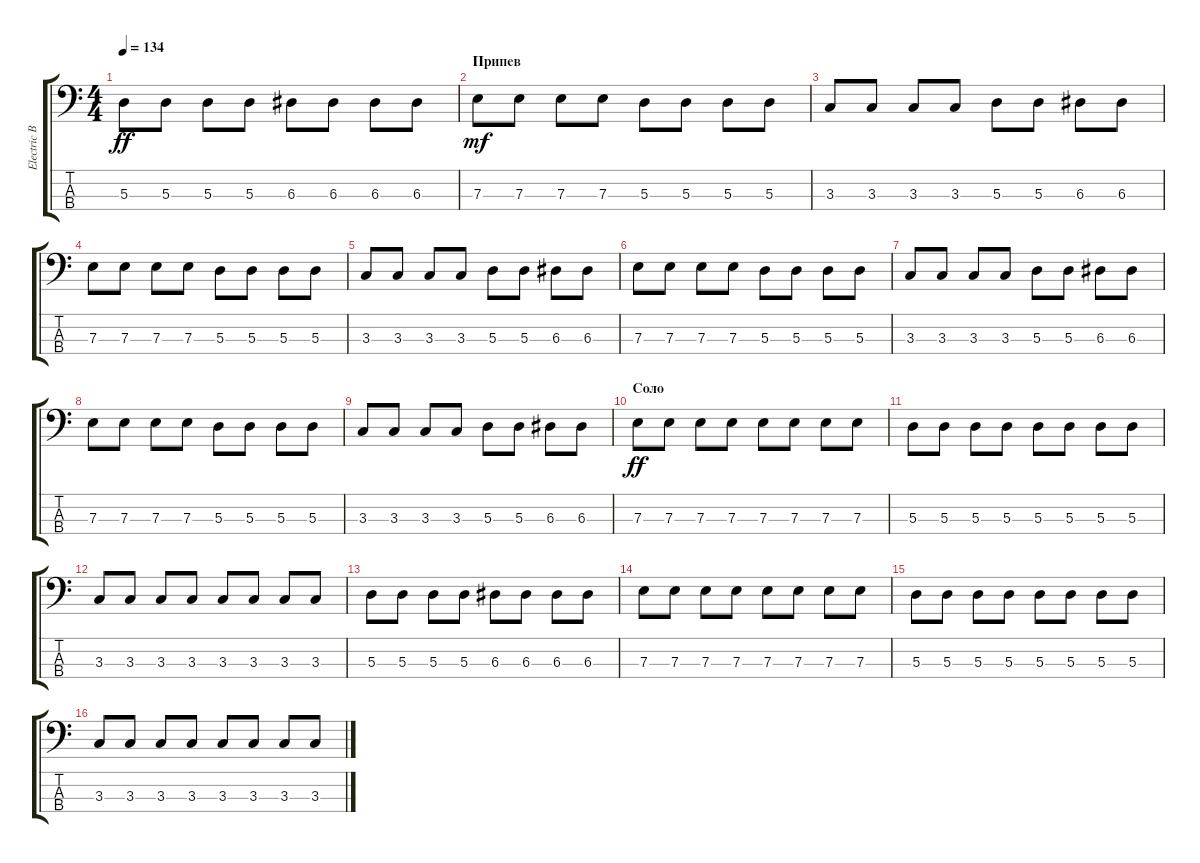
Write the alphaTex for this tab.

\track ("Electric Bass" "Electric B") {instrument electricbassfinger}
\staff {score tabs}
\tuning (G2 D2 A1 E1) {hide}
\ts (4 4)
\tempo 134
\clef f4
\ks c
5.3.8{dy ff} 5.3.8 5.3.8 5.3.8 6.3.8 6.3.8 6.3.8 6.3.8 |
\section ("" "Припев")
7.3.8{dy mf} 7.3.8 7.3.8 7.3.8 5.3.8 5.3.8 5.3.8 5.3.8 |
3.3.8 3.3.8 3.3.8 3.3.8 5.3.8 5.3.8 6.3.8 6.3.8 |
7.3.8 7.3.8 7.3.8 7.3.8 5.3.8 5.3.8 5.3.8 5.3.8 |
3.3.8 3.3.8 3.3.8 3.3.8 5.3.8 5.3.8 6.3.8 6.3.8 |
7.3.8 7.3.8 7.3.8 7.3.8 5.3.8 5.3.8 5.3.8 5.3.8 |
3.3.8 3.3.8 3.3.8 3.3.8 5.3.8 5.3.8 6.3.8 6.3.8 |
7.3.8 7.3.8 7.3.8 7.3.8 5.3.8 5.3.8 5.3.8 5.3.8 |
3.3.8 3.3.8 3.3.8 3.3.8 5.3.8 5.3.8 6.3.8 6.3.8 |
\section ("" "Соло")
7.3.8{dy ff} 7.3.8 7.3.8 7.3.8 7.3.8 7.3.8 7.3.8 7.3.8 |
5.3.8 5.3.8 5.3.8 5.3.8 5.3.8 5.3.8 5.3.8 5.3.8 |
3.3.8 3.3.8 3.3.8 3.3.8 3.3.8 3.3.8 3.3.8 3.3.8 |
5.3.8 5.3.8 5.3.8 5.3.8 6.3.8 6.3.8 6.3.8 6.3.8 |
7.3.8 7.3.8 7.3.8 7.3.8 7.3.8 7.3.8 7.3.8 7.3.8 |
5.3.8 5.3.8 5.3.8 5.3.8 5.3.8 5.3.8 5.3.8 5.3.8 |
3.3.8 3.3.8 3.3.8 3.3.8 3.3.8 3.3.8 3.3.8 3.3.8
